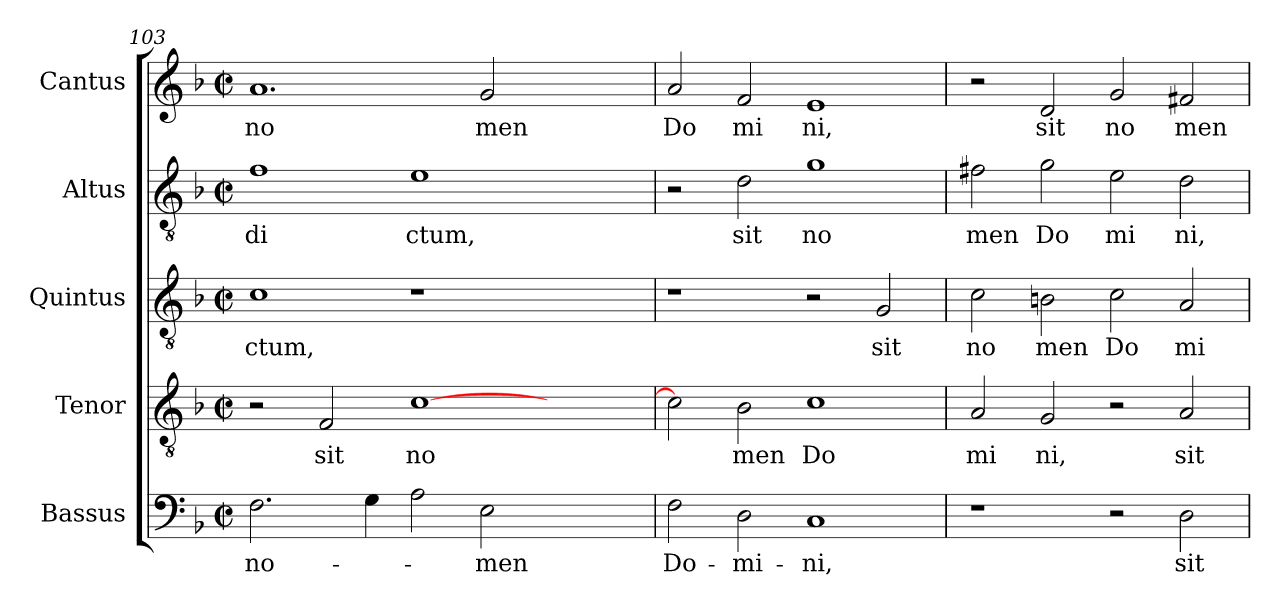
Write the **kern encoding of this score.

**kern	**text	**kern	**text	**kern	**text	**kern	**text	**kern	**text
*part5	*part5	*part4	*part4	*part3	*part3	*part2	*part2	*part1	*part1
*staff5	*staff5	*staff4	*staff4	*staff3	*staff3	*staff2	*staff2	*staff1	*staff1
*I"Bassus	*	*I"Tenor	*	*I"Quintus	*	*I"Altus	*	*I"Cantus	*
!!LO:LB:g=z
*clefF4	*	*clefGv2	*	*clefGv2	*	*clefGv2	*	*clefG2	*
*k[b-]	*	*k[b-]	*	*k[b-]	*	*k[b-]	*	*k[b-]	*
*F:	*	*F:	*	*F:	*	*F:	*	*F:	*
*M2/2	*	*M2/2	*	*M2/2	*	*M2/2	*	*M2/2	*
*met(c|)	*	*met(c|)	*	*met(c|)	*	*met(c|)	*	*met(c|)	*
=103	=103	=103	=103	=103	=103	=103	=103	=103	=103
!	!LO:LY:b:cj	!	!	!	!LO:LY:b:cj	!	!LO:LY:b:cj	!	!LO:LY:b:cj
2.F\	no-	2r	.	1c	-ctum,	1f	-di	1.a	no
!	!	!	!LO:LY:b:cj	!	!	!	!	!	!
.	.	2F/	sit	.	.	.	.	.	.
4G\	.	.	.	.	.	.	.	.	.
!	!	!	!LO:LY:b:cj	!LO:N:vis=1	!	!	!LO:LY:b:cj	!	!
2A\	.	[>1c	no	0r	.	1e	ctum,	.	.
!	!LO:LY:b:cj	!	!	!	!	!	!	!	!LO:LY:b:cj
2E\	-men	.	.	.	.	.	.	2g/	men
1ryy	.	1ryy	.	.	.	1ryy	.	1ryy	.
=104	=104	=104	=104	=104	=104	=104	=104	=104	=104
!	!LO:LY:b:cj	!	!	!	!	!	!	!	!LO:LY:b:cj
2F\	Do-	2c\]	.	1r	.	2r	.	2a/	Do
!	!LO:LY:b:cj	!	!LO:LY:b:cj	!	!	!	!LO:LY:b:cj	!	!LO:LY:b:cj
2D\	-mi-	2B-\	men	.	.	2d\	sit	2f/	mi
!	!LO:LY:b:cj	!	!LO:LY:b:cj	!	!	!	!LO:LY:b:cj	!	!LO:LY:b:cj
1C	-ni,	1c	Do	2r	.	1g	no	1e	ni,
!	!	!	!	!	!LO:LY:b:cj	!	!	!	!
.	.	.	.	2G/	sit	.	.	.	.
=105	=105	=105	=105	=105	=105	=105	=105	=105	=105
!	!	!	!LO:LY:b:cj	!	!LO:LY:b:cj	!	!LO:LY:b:cj	!	!
1r	.	2A/	mi	2c\	no	2f#X\	men	2r	.
!	!	!	!LO:LY:b:cj	!	!LO:LY:b:cj	!	!LO:LY:b:cj	!	!LO:LY:b:cj
.	.	2G/	ni,	2Bn\	men	2g\	Do	2d/	sit
!	!	!	!	!	!LO:LY:b:cj	!	!LO:LY:b:cj	!	!LO:LY:b:cj
2r	.	2r	.	2c\	Do	2e\	mi	2g/	no
!	!LO:LY:b:cj	!	!LO:LY:b:cj	!	!LO:LY:b:cj	!	!LO:LY:b:cj	!	!LO:LY:b:cj
2D\	sit	2A/	sit	2A/	mi	2d\	ni,	2f#X/	men
=	=	=	=	=	=	=	=	=	=
*-	*-	*-	*-	*-	*-	*-	*-	*-	*-
